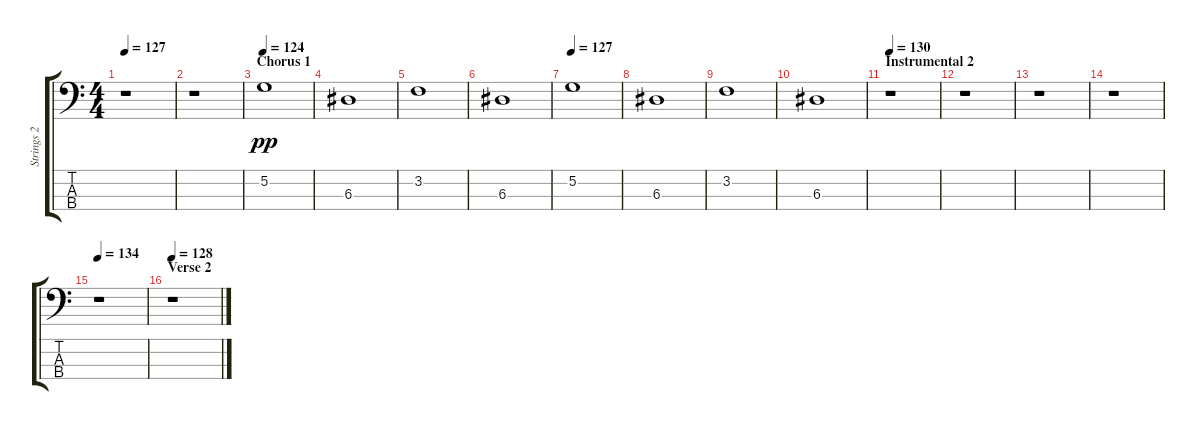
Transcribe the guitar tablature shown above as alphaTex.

\track ("Strings 2" "Strings 2") {instrument contrabass}
\staff {score tabs}
\tuning (G2 D2 A1 E1) {hide}
\ts (4 4)
\tempo 127
\clef f4
\ks c
r.1{dy pp} |
r.1 |
\section ("" "Chorus 1")
\tempo 124
5.2.1 |
6.3.1 |
3.2.1 |
6.3.1 |
\tempo 127
5.2.1 |
6.3.1 |
3.2.1 |
6.3.1 |
\section ("" "Instrumental 2")
\tempo 130
r.1 |
r.1 |
r.1 |
r.1 |
\tempo 134
r.1 |
\section ("" "Verse 2")
\tempo 128
r.1
